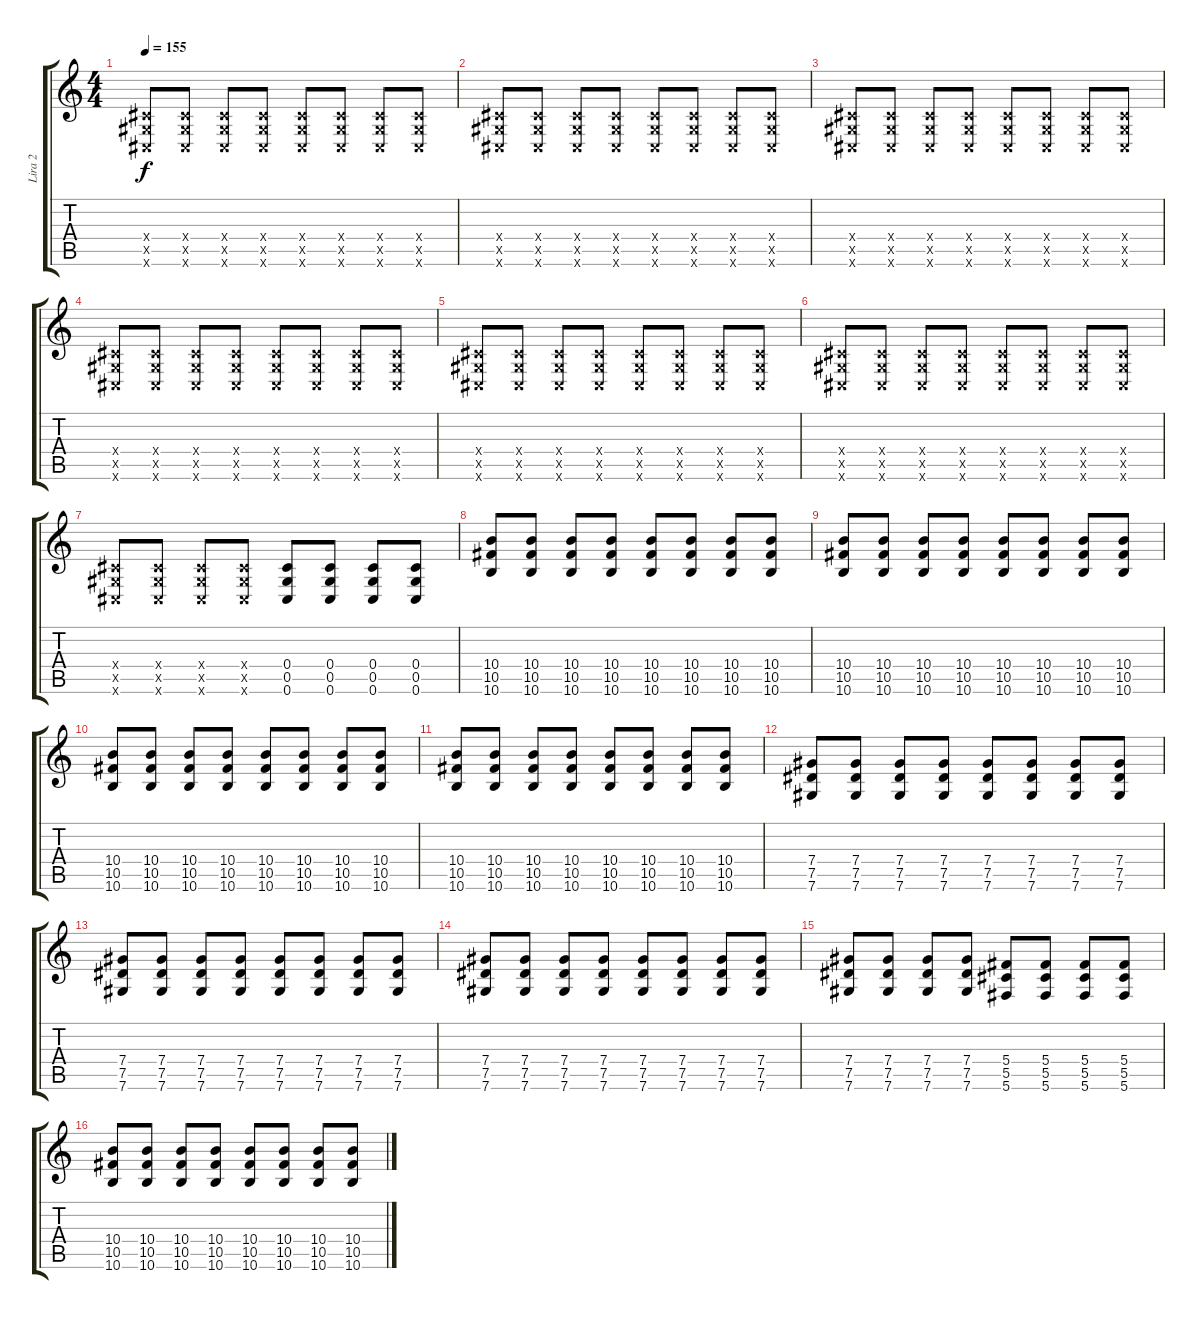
\track ("Lira 2" "Lira 2") {instrument distortionguitar}
\staff {score tabs}
\tuning (Eb4 Bb3 Gb3 Db3 Ab2 Db2) {hide}
\ts (4 4)
\tempo 155
\clef g2
\ks c
(0.4{x} 0.5{x} 0.6{x}).8{dy f} (0.4{x} 0.5{x} 0.6{x}).8 (0.4{x} 0.5{x} 0.6{x}).8 (0.4{x} 0.5{x} 0.6{x}).8 (0.4{x} 0.5{x} 0.6{x}).8 (0.4{x} 0.5{x} 0.6{x}).8 (0.4{x} 0.5{x} 0.6{x}).8 (0.4{x} 0.5{x} 0.6{x}).8 |
(0.4{x} 0.5{x} 0.6{x}).8 (0.4{x} 0.5{x} 0.6{x}).8 (0.4{x} 0.5{x} 0.6{x}).8 (0.4{x} 0.5{x} 0.6{x}).8 (0.4{x} 0.5{x} 0.6{x}).8 (0.4{x} 0.5{x} 0.6{x}).8 (0.4{x} 0.5{x} 0.6{x}).8 (0.4{x} 0.5{x} 0.6{x}).8 |
(0.4{x} 0.5{x} 0.6{x}).8 (0.4{x} 0.5{x} 0.6{x}).8 (0.4{x} 0.5{x} 0.6{x}).8 (0.4{x} 0.5{x} 0.6{x}).8 (0.4{x} 0.5{x} 0.6{x}).8 (0.4{x} 0.5{x} 0.6{x}).8 (0.4{x} 0.5{x} 0.6{x}).8 (0.4{x} 0.5{x} 0.6{x}).8 |
(0.4{x} 0.5{x} 0.6{x}).8 (0.4{x} 0.5{x} 0.6{x}).8 (0.4{x} 0.5{x} 0.6{x}).8 (0.4{x} 0.5{x} 0.6{x}).8 (0.4{x} 0.5{x} 0.6{x}).8 (0.4{x} 0.5{x} 0.6{x}).8 (0.4{x} 0.5{x} 0.6{x}).8 (0.4{x} 0.5{x} 0.6{x}).8 |
(0.4{x} 0.5{x} 0.6{x}).8 (0.4{x} 0.5{x} 0.6{x}).8 (0.4{x} 0.5{x} 0.6{x}).8 (0.4{x} 0.5{x} 0.6{x}).8 (0.4{x} 0.5{x} 0.6{x}).8 (0.4{x} 0.5{x} 0.6{x}).8 (0.4{x} 0.5{x} 0.6{x}).8 (0.4{x} 0.5{x} 0.6{x}).8 |
(0.4{x} 0.5{x} 0.6{x}).8 (0.4{x} 0.5{x} 0.6{x}).8 (0.4{x} 0.5{x} 0.6{x}).8 (0.4{x} 0.5{x} 0.6{x}).8 (0.4{x} 0.5{x} 0.6{x}).8 (0.4{x} 0.5{x} 0.6{x}).8 (0.4{x} 0.5{x} 0.6{x}).8 (0.4{x} 0.5{x} 0.6{x}).8 |
(0.4{x} 0.5{x} 0.6{x}).8 (0.4{x} 0.5{x} 0.6{x}).8 (0.4{x} 0.5{x} 0.6{x}).8 (0.4{x} 0.5{x} 0.6{x}).8 (0.4 0.5 0.6).8 (0.4 0.5 0.6).8 (0.4 0.5 0.6).8 (0.4 0.5 0.6).8 |
(10.4 10.5 10.6).8 (10.4 10.5 10.6).8 (10.4 10.5 10.6).8 (10.4 10.5 10.6).8 (10.4 10.5 10.6).8 (10.4 10.5 10.6).8 (10.4 10.5 10.6).8 (10.4 10.5 10.6).8 |
(10.4 10.5 10.6).8 (10.4 10.5 10.6).8 (10.4 10.5 10.6).8 (10.4 10.5 10.6).8 (10.4 10.5 10.6).8 (10.4 10.5 10.6).8 (10.4 10.5 10.6).8 (10.4 10.5 10.6).8 |
(10.4 10.5 10.6).8 (10.4 10.5 10.6).8 (10.4 10.5 10.6).8 (10.4 10.5 10.6).8 (10.4 10.5 10.6).8 (10.4 10.5 10.6).8 (10.4 10.5 10.6).8 (10.4 10.5 10.6).8 |
(10.4 10.5 10.6).8 (10.4 10.5 10.6).8 (10.4 10.5 10.6).8 (10.4 10.5 10.6).8 (10.4 10.5 10.6).8 (10.4 10.5 10.6).8 (10.4 10.5 10.6).8 (10.4 10.5 10.6).8 |
(7.4 7.5 7.6).8 (7.4 7.5 7.6).8 (7.4 7.5 7.6).8 (7.4 7.5 7.6).8 (7.4 7.5 7.6).8 (7.4 7.5 7.6).8 (7.4 7.5 7.6).8 (7.4 7.5 7.6).8 |
(7.4 7.5 7.6).8 (7.4 7.5 7.6).8 (7.4 7.5 7.6).8 (7.4 7.5 7.6).8 (7.4 7.5 7.6).8 (7.4 7.5 7.6).8 (7.4 7.5 7.6).8 (7.4 7.5 7.6).8 |
(7.4 7.5 7.6).8 (7.4 7.5 7.6).8 (7.4 7.5 7.6).8 (7.4 7.5 7.6).8 (7.4 7.5 7.6).8 (7.4 7.5 7.6).8 (7.4 7.5 7.6).8 (7.4 7.5 7.6).8 |
(7.4 7.5 7.6).8 (7.4 7.5 7.6).8 (7.4 7.5 7.6).8 (7.4 7.5 7.6).8 (5.4 5.5 5.6).8 (5.4 5.5 5.6).8 (5.4 5.5 5.6).8 (5.4 5.5 5.6).8 |
(10.4 10.5 10.6).8 (10.4 10.5 10.6).8 (10.4 10.5 10.6).8 (10.4 10.5 10.6).8 (10.4 10.5 10.6).8 (10.4 10.5 10.6).8 (10.4 10.5 10.6).8 (10.4 10.5 10.6).8
